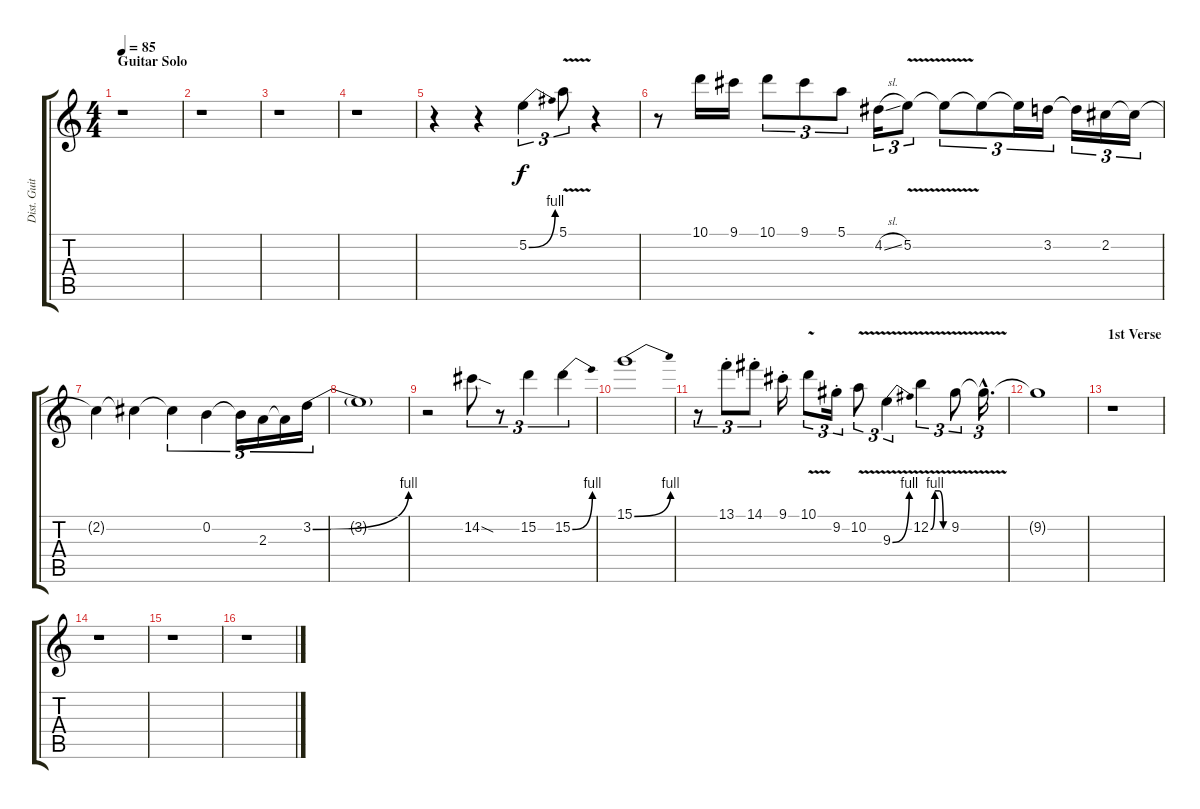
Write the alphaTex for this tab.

\track ("Dist. Guitar" "Dist. Guit") {instrument overdrivenguitar}
\staff {score tabs}
\tuning (E4 B3 G3 D3 A2 E2) {hide}
\ts (4 4)
\section ("" "Guitar Solo")
\tempo 85
\clef g2
\ks c
r.1{dy f} |
r.1 |
r.1 |
r.1 |
r.4 r.4 5.2{be (bend 0 0 60 4)}.4{tu (3 2)} 5.1{v}.8{tu (3 2)} r.4 |
r.8 10.1.16 9.1.16 10.1.8{tu (3 2)} 9.1.8{tu (3 2)} 5.1.8{tu (3 2)} 4.2{sl}.16{tu (3 2)} 5.2{v}.8{tu (3 2)} 5.2{t}.8{tu (3 2)} 5.2{t}.8{tu (3 2)} 5.2{t}.16{tu (3 2)} 3.2.16{tu (3 2)} 3.2{t}.16{tu (3 2)} 2.2.16{tu (3 2)} 2.2{t}.16{tu (3 2)} |
2.2{t}.4 2.2{t}.4 2.2{t}.4{tu (3 2)} 0.2.4{tu (3 2)} 0.2{t}.16{tu (3 2)} 2.3.16{tu (3 2)} 2.3{t}.16{tu (3 2)} 3.2{be (bend 0 0 60 4)}.16{tu (3 2)} |
3.2{t}.1 |
r.2 14.2{sod}.8{tu (3 2)} r.8{tu (3 2)} 15.2.4{tu (3 2)} 15.2{be (bend 0 0 60 4)}.4{tu (3 2)} |
15.1{be (bend 0 0 60 4)}.1 |
r.8{tu (3 2)} 13.1{st}.8{tu (3 2)} 14.1{st}.8{tu (3 2)} 9.1{st}.16 10.1{v}.8{tu (3 2)} 9.2{st}.16{tu (3 2)} 10.2{v}.8{tu (3 2)} 9.3{be (bend 0 0 60 4) v}.4{tu (3 2)} 12.2{be (custom 0 0 15 4 30 4 45 0 60 0) v}.4{tu (3 2)} 9.2{v}.8{tu (3 2)} 9.2{hac t}.16{d tu (3 2)} |
9.2{t}.1 |
\section ("" "1st Verse")
r.1 |
r.1 |
r.1 |
r.1
